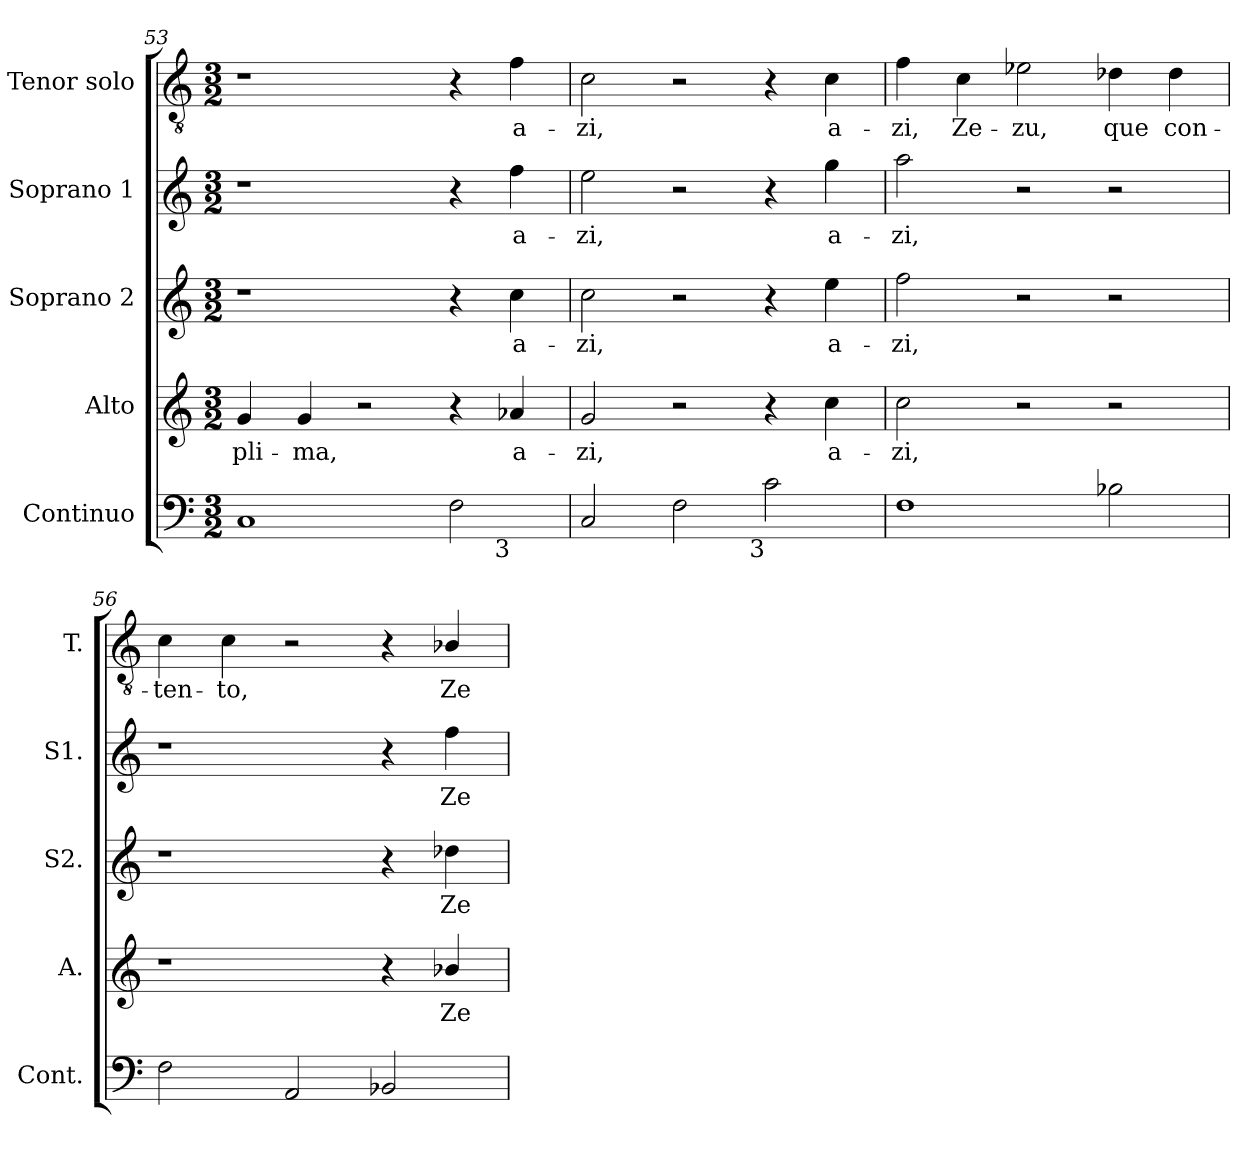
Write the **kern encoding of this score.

**kern	**kern	**text	**kern	**text	**kern	**text	**kern	**text
*part5	*part4	*part4	*part3	*part3	*part2	*part2	*part1	*part1
*staff5	*staff4	*staff4	*staff3	*staff3	*staff2	*staff2	*staff1	*staff1
*I"Continuo	*I"Alto	*	*I"Soprano 2	*	*I"Soprano 1	*	*I"Tenor solo	*
*I'Cont.	*I'A.	*	*I'S2.	*	*I'S1.	*	*I'T.	*
!!LO:PB:g=z
*clefF4	*clefG2	*	*clefG2	*	*clefG2	*	*clefGv2	*
*	*	*	*	*	*	*	*ITrd7c12	*
*k[]	*k[]	*	*k[]	*	*k[]	*	*k[]	*
*C:	*C:	*	*C:	*	*C:	*	*C:	*
*M3/2	*M3/2	*	*M3/2	*	*M3/2	*	*M3/2	*
=53	=53	=53	=53	=53	=53	=53	=53	=53
!	!	!LO:LY:b:color=#000000	!	!	!	!	!	!
*^	*	*	*	*	*	*	*	*
1Ci	1ryy	4gi/	-pli-	1r	.	1r	.	1r	.
!	!	!	!LO:LY:b:color=#000000	!	!	!	!	!	!
.	.	4gi/	-ma,	.	.	.	.	.	.
.	.	2r	.	.	.	.	.	.	.
2Fi\	4ryy	4r	.	4r	.	4r	.	4r	.
!	!	!	!LO:LY:b:color=#000000	!	!	!	!	!	!
!	!	!	!	!	!LO:LY:b:color=#000000	!	!	!	!
!	!	!	!	!	!	!	!LO:LY:b:color=#000000	!	!
!	!LO:TX:b:rj:t=3	!	!	!	!	!	!	!	!
!	!	!	!	!	!	!	!	!	!LO:LY:b:color=#000000
.	4ryy	4a-Xi/	a-	4cci\	a-	4ffi\	a-	4Fi\	a-
*v	*v	*	*	*	*	*	*	*	*
=54	=54	=54	=54	=54	=54	=54	=54	=54
*^	*	*	*	*	*	*	*	*
!	!	!	!LO:LY:b:color=#000000	!	!	!	!	!	!
*v	*v	*	*	*	*	*	*	*	*
*^	*	*	*	*	*	*	*	*
!	!	!	!	!	!LO:LY:b:color=#000000	!	!	!	!
*v	*v	*	*	*	*	*	*	*	*
*^	*	*	*	*	*	*	*	*
!	!	!	!	!	!	!	!LO:LY:b:color=#000000	!	!
*v	*v	*	*	*	*	*	*	*	*
*^	*	*	*	*	*	*	*	*
!	!	!	!	!	!	!	!	!	!LO:LY:b:color=#000000
*v	*v	*	*	*	*	*	*	*	*
2Ci/	2gi/	-zi,	2cci\	-zi,	2eei\	-zi,	2Ci\	-zi,
2Fi\	2r	.	2r	.	2r	.	2r	.
!LO:TX:b:rj:t=3	!	!	!	!	!	!	!	!
2ci\	4r	.	4r	.	4r	.	4r	.
!	!	!LO:LY:b:color=#000000	!	!	!	!	!	!
!	!	!	!	!LO:LY:b:color=#000000	!	!	!	!
!	!	!	!	!	!	!LO:LY:b:color=#000000	!	!
!	!	!	!	!	!	!	!	!LO:LY:b:color=#000000
.	4cci\	a-	4eei\	a-	4ggi\	a-	4Ci\	a-
=55	=55	=55	=55	=55	=55	=55	=55	=55
!	!	!LO:LY:b:color=#000000	!	!	!	!	!	!
!	!	!	!	!LO:LY:b:color=#000000	!	!	!	!
!	!	!	!	!	!	!LO:LY:b:color=#000000	!	!
!	!	!	!	!	!	!	!	!LO:LY:b:color=#000000
1Fi	2cci\	-zi,	2ffi\	-zi,	2aai\	-zi,	4Fi\	-zi,
!	!	!	!	!	!	!	!	!LO:LY:b:color=#000000
.	.	.	.	.	.	.	4Ci\	Ze-
!	!	!	!	!	!	!	!	!LO:LY:b:color=#000000
.	2r	.	2r	.	2r	.	2E-Xi\	-zu,
!	!	!	!	!	!	!	!	!LO:LY:b:color=#000000
2B-Xi\	2r	.	2r	.	2r	.	4D-Xi\	que
!	!	!	!	!	!	!	!	!LO:LY:b:color=#000000
.	.	.	.	.	.	.	4D-i\	con-
=56	=56	=56	=56	=56	=56	=56	=56	=56
!	!	!	!	!	!	!	!	!LO:LY:b:color=#000000
2Fi\	1r	.	1r	.	1r	.	4Ci\	-ten-
!	!	!	!	!	!	!	!	!LO:LY:b:color=#000000
.	.	.	.	.	.	.	4Ci\	-to,
2AAi/	.	.	.	.	.	.	2r	.
2BB-Xi/	4r	.	4r	.	4r	.	4r	.
!	!	!LO:LY:b:color=#000000	!	!	!	!	!	!
!	!	!	!	!LO:LY:b:color=#000000	!	!	!	!
!	!	!	!	!	!	!LO:LY:b:color=#000000	!	!
!	!	!	!	!	!	!	!	!LO:LY:b:color=#000000
.	4b-Xi/	Ze-	4dd-Xi\	Ze-	4ffi\	Ze-	4BB-Xi/	Ze-
=	=	=	=	=	=	=	=	=
*-	*-	*-	*-	*-	*-	*-	*-	*-
